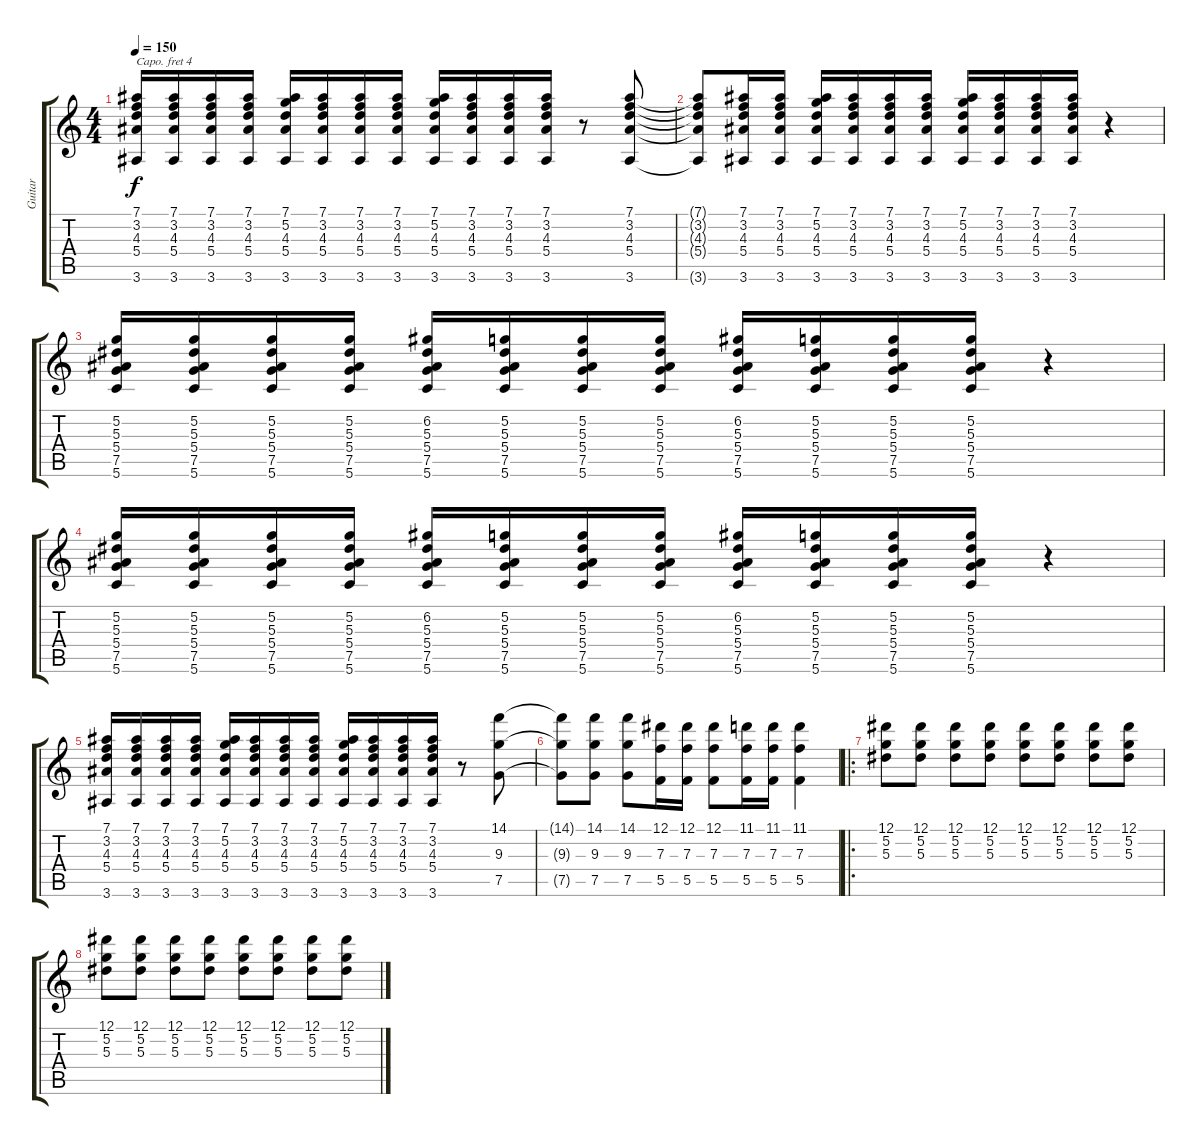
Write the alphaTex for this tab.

\track ("Guitar" "Guitar") {instrument distortionguitar}
\staff {score tabs}
\capo 4
\tuning (B3 Bb3 Gb3 Db3 Ab2 Eb2) {hide}
\ts (4 4)
\tempo 150
\clef g2
\ks c
(7.1 3.2 4.3 5.4 3.6).16{dy f} (7.1 3.2 4.3 5.4 3.6).16 (7.1 3.2 4.3 5.4 3.6).16 (7.1 3.2 4.3 5.4 3.6).16 (7.1 5.2 4.3 5.4 3.6).16 (7.1 3.2 4.3 5.4 3.6).16 (7.1 3.2 4.3 5.4 3.6).16 (7.1 3.2 4.3 5.4 3.6).16 (7.1 5.2 4.3 5.4 3.6).16 (7.1 3.2 4.3 5.4 3.6).16 (7.1 3.2 4.3 5.4 3.6).16 (7.1 3.2 4.3 5.4 3.6).16 r.8 (7.1 3.2 4.3 5.4 3.6).8 |
(7.1{t} 3.2{t} 4.3{t} 5.4{t} 3.6{t}).8 (7.1 3.2 4.3 5.4 3.6).16 (7.1 3.2 4.3 5.4 3.6).16 (7.1 5.2 4.3 5.4 3.6).16 (7.1 3.2 4.3 5.4 3.6).16 (7.1 3.2 4.3 5.4 3.6).16 (7.1 3.2 4.3 5.4 3.6).16 (7.1 5.2 4.3 5.4 3.6).16 (7.1 3.2 4.3 5.4 3.6).16 (7.1 3.2 4.3 5.4 3.6).16 (7.1 3.2 4.3 5.4 3.6).16 r.4 |
(5.2 5.3 5.4 7.5 5.6).16 (5.2 5.3 5.4 7.5 5.6).16 (5.2 5.3 5.4 7.5 5.6).16 (5.2 5.3 5.4 7.5 5.6).16 (6.2 5.3 5.4 7.5 5.6).16 (5.2 5.3 5.4 7.5 5.6).16 (5.2 5.3 5.4 7.5 5.6).16 (5.2 5.3 5.4 7.5 5.6).16 (6.2 5.3 5.4 7.5 5.6).16 (5.2 5.3 5.4 7.5 5.6).16 (5.2 5.3 5.4 7.5 5.6).16 (5.2 5.3 5.4 7.5 5.6).16 r.4 |
(5.2 5.3 5.4 7.5 5.6).16 (5.2 5.3 5.4 7.5 5.6).16 (5.2 5.3 5.4 7.5 5.6).16 (5.2 5.3 5.4 7.5 5.6).16 (6.2 5.3 5.4 7.5 5.6).16 (5.2 5.3 5.4 7.5 5.6).16 (5.2 5.3 5.4 7.5 5.6).16 (5.2 5.3 5.4 7.5 5.6).16 (6.2 5.3 5.4 7.5 5.6).16 (5.2 5.3 5.4 7.5 5.6).16 (5.2 5.3 5.4 7.5 5.6).16 (5.2 5.3 5.4 7.5 5.6).16 r.4 |
(7.1 3.2 4.3 5.4 3.6).16 (7.1 3.2 4.3 5.4 3.6).16 (7.1 3.2 4.3 5.4 3.6).16 (7.1 3.2 4.3 5.4 3.6).16 (7.1 5.2 4.3 5.4 3.6).16 (7.1 3.2 4.3 5.4 3.6).16 (7.1 3.2 4.3 5.4 3.6).16 (7.1 3.2 4.3 5.4 3.6).16 (7.1 5.2 4.3 5.4 3.6).16 (7.1 3.2 4.3 5.4 3.6).16 (7.1 3.2 4.3 5.4 3.6).16 (7.1 3.2 4.3 5.4 3.6).16 r.8 (14.1 9.3 7.5).8 |
(14.1{t} 9.3{t} 7.5{t}).8 (14.1 9.3 7.5).8 (14.1 9.3 7.5).8 (12.1 7.3 5.5).16 (12.1 7.3 5.5).16 (12.1 7.3 5.5).8 (11.1 7.3 5.5).16 (11.1 7.3 5.5).16 (11.1 7.3 5.5).4 |
\ro
(12.1 5.2 5.3).8 (12.1 5.2 5.3).8 (12.1 5.2 5.3).8 (12.1 5.2 5.3).8 (12.1 5.2 5.3).8 (12.1 5.2 5.3).8 (12.1 5.2 5.3).8 (12.1 5.2 5.3).8 |
(12.1 5.2 5.3).8 (12.1 5.2 5.3).8 (12.1 5.2 5.3).8 (12.1 5.2 5.3).8 (12.1 5.2 5.3).8 (12.1 5.2 5.3).8 (12.1 5.2 5.3).8 (12.1 5.2 5.3).8
